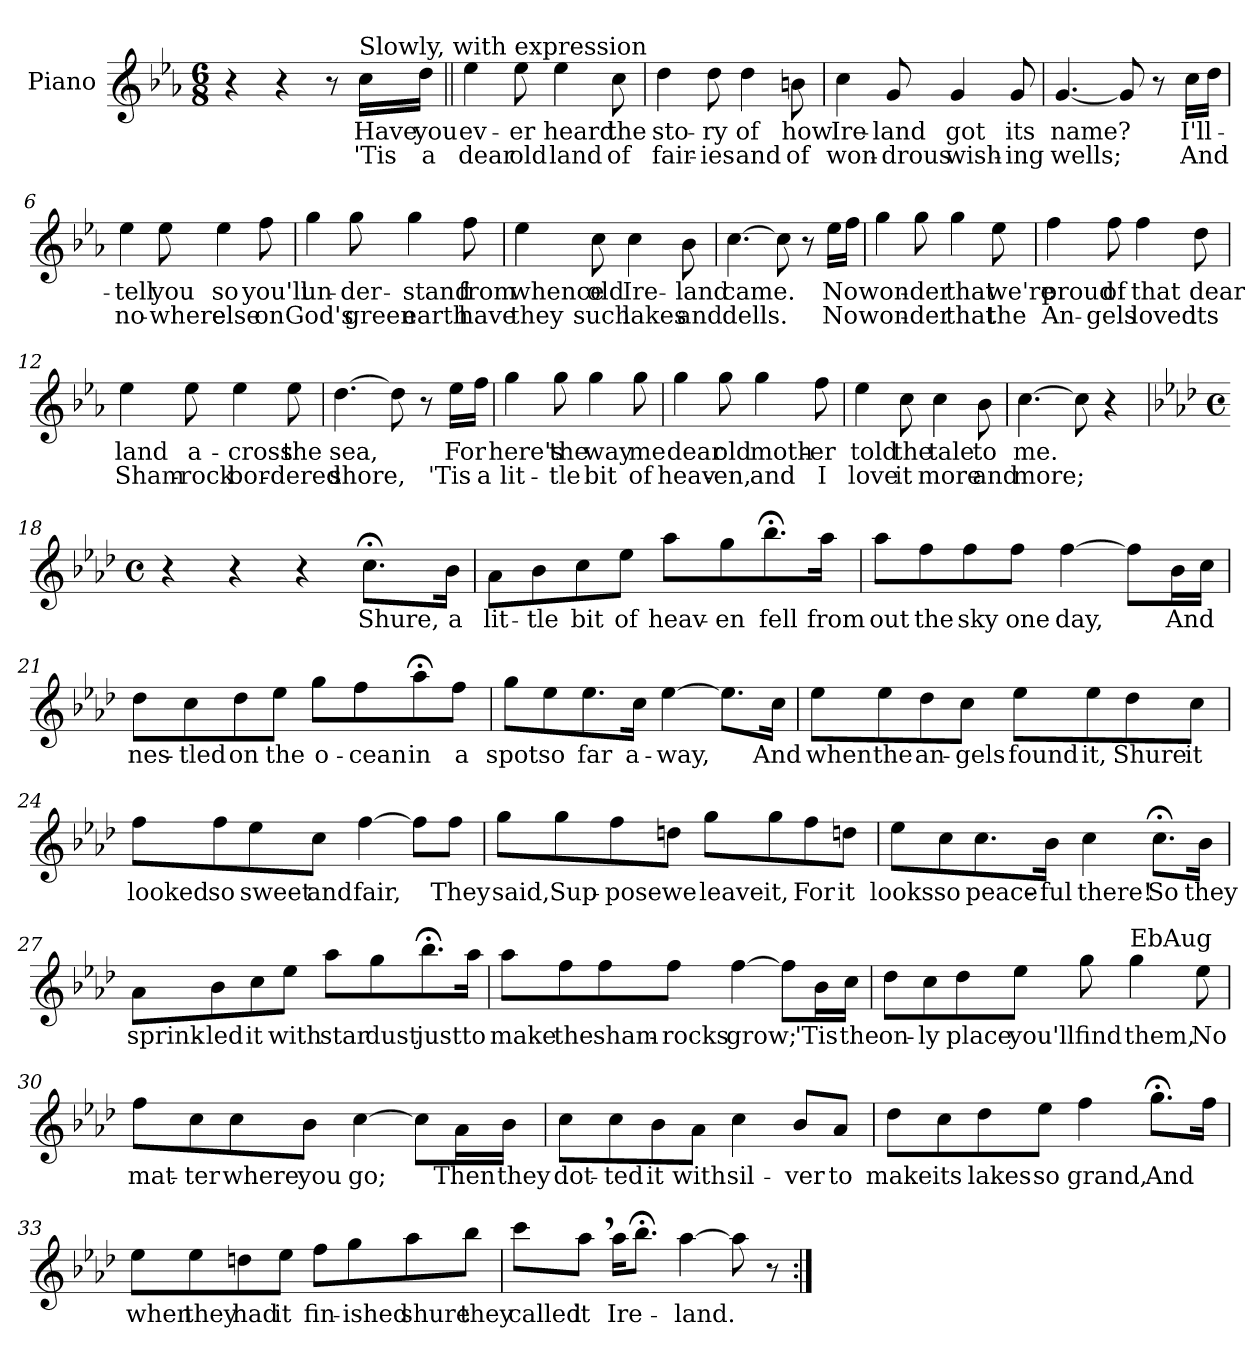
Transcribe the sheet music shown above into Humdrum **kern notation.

**kern	**text	**text
*part1	*part1	*part1
*staff1	*staff1	*staff1
*I"Piano	*	*
*I'Pno.	*	*
*clefG2	*	*
*k[b-e-a-]	*	*
*E-:	*	*
*M6/8	*	*
=1	=1	=1
4r	.	.
4r	.	.
8r	.	.
!LO:TX:a:t=Slowly, with expression	!	!
16cc\LL	Have	'Tis
16dd\JJ	you	a
=2||	=2||	=2||
4ee-\	ev-	dear
8ee-\	-er	old
4ee-\	heard	land
8cc\	the	of
=3	=3	=3
4dd\	sto-	fair-
8dd\	-ry	-ies
4dd\	of	and
8bn\	how	of
!!LO:LB:g=z
=4	=4	=4
4cc\	Ire-	won-
8g/	-land	-drous
4g/	got	wish-
8g/	its	-ing
=5	=5	=5
[4.g/	name?	wells;
8g/]	.	.
8r	.	.
16cc\LL	I'll-	And
16dd\JJ	.	.
=6	=6	=6
4ee-\	tell	no-
8ee-\	you	-where
4ee-\	so	else
8ff\	you'll	on
!!LO:LB:g=z
=7	=7	=7
4gg\	un-	God's
8gg\	-der-	green
4gg\	-stand	earth
8ff\	from	have
=8	=8	=8
4ee-\	whence	they
8cc\	old	such
4cc\	Ire-	lakes
8b-\	-land	and
=9	=9	=9
[4.cc\	came.	dells.
8cc\]	.	.
8r	.	.
16ee-\LL	No	No
16ff\JJ	.	.
!!LO:LB:g=z
=10	=10	=10
4gg\	won-	won-
8gg\	-der	-der
4gg\	that	that
8ee-\	we're	the
=11	=11	=11
4ff\	proud	An-
8ff\	of	-gels
4ff\	that	loved
8dd\	dear	its
=12	=12	=12
4ee-\	land	Sham-
8ee-\	a-	-rock
4ee-\	-cross	bor-
8ee-\	the	-dered
!!LO:LB:g=z
=13	=13	=13
[4.dd\	sea,	shore,
8dd\]	.	.
8r	.	.
16ee-\LL	For	'Tis
16ff\JJ	.	a
=14	=14	=14
4gg\	here's	lit-
8gg\	the	-tle
4gg\	way	bit
8gg\	me	of
=15	=15	=15
4gg\	dear	heav-
8gg\	old	-en,
4gg\	moth-	and
8ff\	-er	I
!!LO:LB:g=z
=16	=16	=16
4ee-\	told	love
8cc\	the	it
4cc\	tale	more
8b-\	to	and
=17	=17	=17
[4.cc\	me.	more;
8cc\]	.	.
4r	.	.
=18	=18	=18
*k[b-e-a-d-]	*	*
*A-:	*	*
*M4/4	*	*
*met(c)	*	*
4r	.	.
4r	.	.
4r	.	.
8.cc;<\L	Shure,	.
16b-\Jk	a	.
!!LO:LB:g=z
=19	=19	=19
8a-\L	lit-	.
8b-\	-tle	.
8cc\	bit	.
8ee-\J	of	.
8aa-\L	heav-	.
8gg\	-en	.
8.bb-;<\	fell	.
16aa-\Jk	from	.
=20	=20	=20
8aa-\L	out	.
8ff\	the	.
8ff\	sky	.
8ff\J	one	.
[4ff\	day,	.
8ff\L]	.	.
16b-\L	And	.
16cc\JJ	.	.
!!LO:PB:g=z
=21	=21	=21
8dd-\L	nes-	.
8cc\	-tled	.
8dd-\	on	.
8ee-\J	the	.
8gg\L	o-	.
8ff\	-cean	.
8aa-;<\	in	.
8ff\J	a	.
=22	=22	=22
8gg\L	spot	.
8ee-\	so	.
8.ee-\	far	.
16cc\Jk	a-	.
[4ee-\	-way,	.
8.ee-\L]	.	.
16cc\Jk	And	.
!!LO:LB:g=z
=23	=23	=23
8ee-\L	when	.
8ee-\	the	.
8dd-\	an-	.
8cc\J	-gels	.
8ee-\L	found	.
8ee-\	it,	.
8dd-\	Shure	.
8cc\J	it	.
=24	=24	=24
8ff\L	looked	.
8ff\	so	.
8ee-\	sweet	.
8cc\J	and	.
[4ff\	fair,	.
8ff\L]	.	.
8ff\J	They	.
!!LO:LB:g=z
=25	=25	=25
8gg\L	said,	.
8gg\	Sup-	.
8ff\	-pose	.
8ddn\J	we	.
8gg\L	leave	.
8gg\	it,	.
8ff\	For	.
8ddn\J	it	.
=26	=26	=26
8ee-\L	looks	.
8cc\	so	.
8.cc\	peace-	.
16b-\Jk	-ful	.
4cc\	there!	.
8.cc;<\L	So	.
16b-\Jk	they	.
!!LO:LB:g=z
=27	=27	=27
8a-\L	sprink-	.
8b-\	-led	.
8cc\	it	.
8ee-\J	with	.
8aa-\L	star	.
8gg\	dust	.
8.bb-;<\	just	.
16aa-\Jk	to	.
=28	=28	=28
8aa-\L	make	.
8ff\	the	.
8ff\	sham-	.
8ff\J	-rocks	.
[4ff\	grow;	.
8ff\L]	.	.
16b-\L	'Tis	.
16cc\JJ	the	.
!!LO:LB:g=z
=29	=29	=29
8dd-\L	on-	.
8cc\	-ly	.
8dd-\	place	.
8ee-\J	you'll	.
8gg\	find	.
!LO:TX:a:t=EbAug	!	!
4gg\	them,	.
8ee-\	No	.
=30	=30	=30
8ff\L	mat-	.
8cc\	-ter	.
8cc\	where	.
8b-\J	you	.
[4cc\	go;	.
8cc\L]	.	.
16a-\L	Then	.
16b-\JJ	they	.
!!LO:LB:g=z
=31	=31	=31
8cc\L	dot-	.
8cc\	-ted	.
8b-\	it	.
8a-\J	with	.
4cc\	sil-	.
8b-/L	-ver	.
8a-/J	to	.
=32	=32	=32
8dd-\L	make	.
8cc\	its	.
8dd-\	lakes	.
8ee-\J	so	.
4ff\	grand,	.
8.gg;<\L	And	.
16ff\Jk	.	.
!!LO:LB:g=z
=33	=33	=33
8ee-\L	when	.
8ee-\	they	.
8ddn\	had	.
8ee-\J	it	.
8ff\L	fin-	.
8gg\	-ished	.
8aa-\	shure	.
8bb-\J	they	.
=34	=34	=34
8ccc\L	called	.
8aa-,\J	it	.
16aa-\KL	Ire-	.
8.bb-;<\J	.	.
[4aa-\	-land.	.
8aa-\]	.	.
8r	.	.
=:|!	=:|!	=:|!
*-	*-	*-
